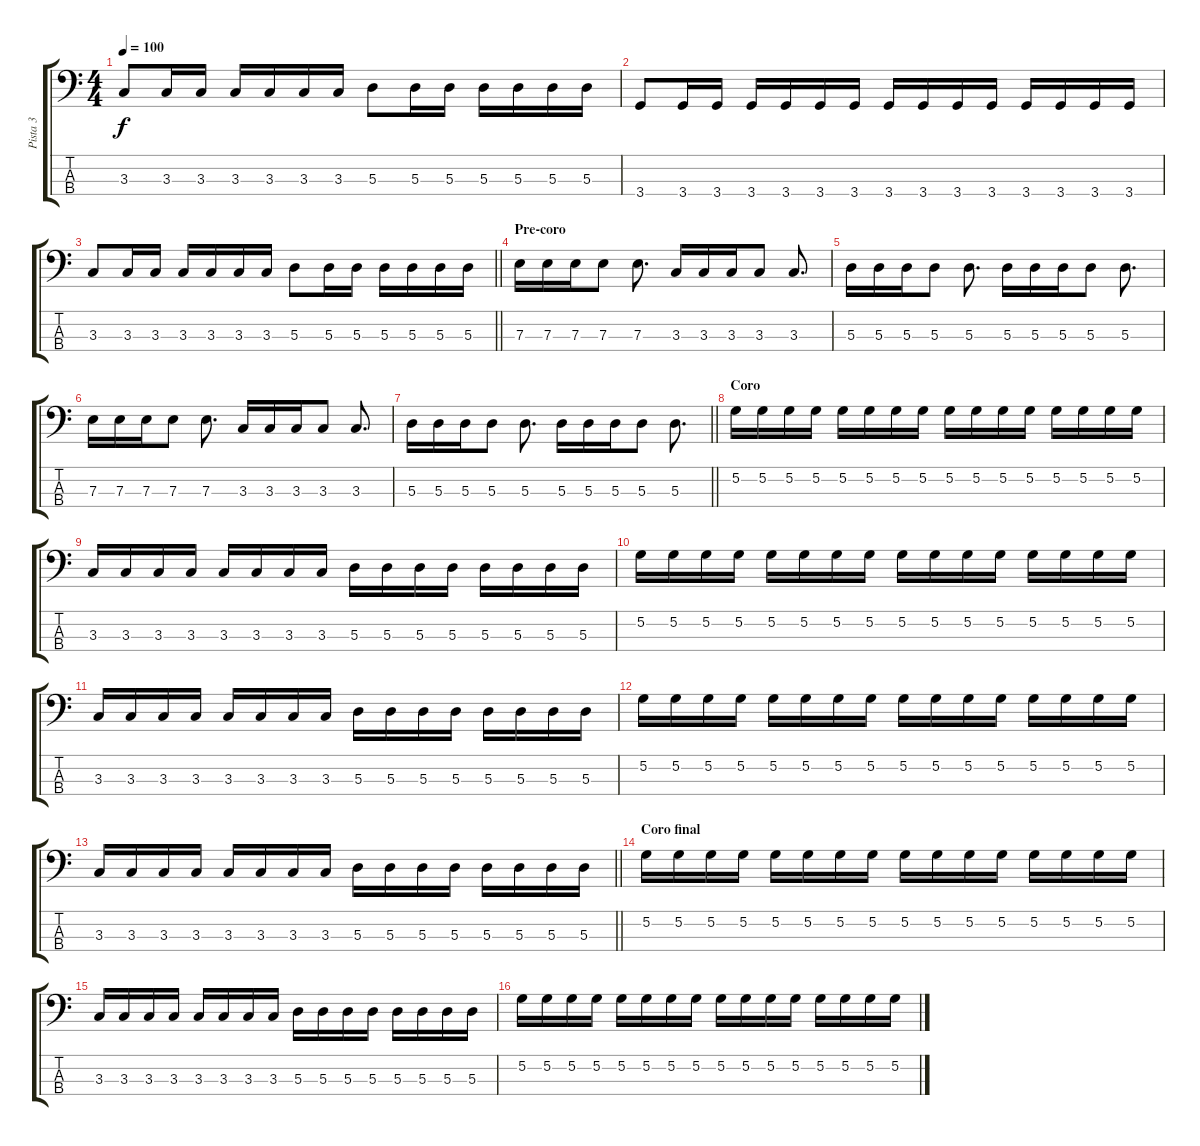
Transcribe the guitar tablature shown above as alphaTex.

\track ("Pista 3" "Pista 3") {instrument electricbasspick}
\staff {score tabs}
\tuning (G2 D2 A1 E1) {hide}
\ts (4 4)
\tempo 100
\clef f4
\ks c
3.3.8{dy f} 3.3.16 3.3.16 3.3.16 3.3.16 3.3.16 3.3.16 5.3.8 5.3.16 5.3.16 5.3.16 5.3.16 5.3.16 5.3.16 |
3.4.8 3.4.16 3.4.16 3.4.16 3.4.16 3.4.16 3.4.16 3.4.16 3.4.16 3.4.16 3.4.16 3.4.16 3.4.16 3.4.16 3.4.16 |
\barLineRight lightlight
3.3.8 3.3.16 3.3.16 3.3.16 3.3.16 3.3.16 3.3.16 5.3.8 5.3.16 5.3.16 5.3.16 5.3.16 5.3.16 5.3.16 |
\section ("" "Pre-coro")
7.3.16 7.3.16 7.3.16 7.3.8 7.3.8{d} 3.3.16 3.3.16 3.3.16 3.3.8 3.3.8{d} |
5.3.16 5.3.16 5.3.16 5.3.8 5.3.8{d} 5.3.16 5.3.16 5.3.16 5.3.8 5.3.8{d} |
7.3.16 7.3.16 7.3.16 7.3.8 7.3.8{d} 3.3.16 3.3.16 3.3.16 3.3.8 3.3.8{d} |
\barLineRight lightlight
5.3.16 5.3.16 5.3.16 5.3.8 5.3.8{d} 5.3.16 5.3.16 5.3.16 5.3.8 5.3.8{d} |
\section ("" "Coro")
5.2.16 5.2.16 5.2.16 5.2.16 5.2.16 5.2.16 5.2.16 5.2.16 5.2.16 5.2.16 5.2.16 5.2.16 5.2.16 5.2.16 5.2.16 5.2.16 |
3.3.16 3.3.16 3.3.16 3.3.16 3.3.16 3.3.16 3.3.16 3.3.16 5.3.16 5.3.16 5.3.16 5.3.16 5.3.16 5.3.16 5.3.16 5.3.16 |
5.2.16 5.2.16 5.2.16 5.2.16 5.2.16 5.2.16 5.2.16 5.2.16 5.2.16 5.2.16 5.2.16 5.2.16 5.2.16 5.2.16 5.2.16 5.2.16 |
3.3.16 3.3.16 3.3.16 3.3.16 3.3.16 3.3.16 3.3.16 3.3.16 5.3.16 5.3.16 5.3.16 5.3.16 5.3.16 5.3.16 5.3.16 5.3.16 |
5.2.16 5.2.16 5.2.16 5.2.16 5.2.16 5.2.16 5.2.16 5.2.16 5.2.16 5.2.16 5.2.16 5.2.16 5.2.16 5.2.16 5.2.16 5.2.16 |
\barLineRight lightlight
3.3.16 3.3.16 3.3.16 3.3.16 3.3.16 3.3.16 3.3.16 3.3.16 5.3.16 5.3.16 5.3.16 5.3.16 5.3.16 5.3.16 5.3.16 5.3.16 |
\section ("" "Coro final")
5.2.16 5.2.16 5.2.16 5.2.16 5.2.16 5.2.16 5.2.16 5.2.16 5.2.16 5.2.16 5.2.16 5.2.16 5.2.16 5.2.16 5.2.16 5.2.16 |
3.3.16 3.3.16 3.3.16 3.3.16 3.3.16 3.3.16 3.3.16 3.3.16 5.3.16 5.3.16 5.3.16 5.3.16 5.3.16 5.3.16 5.3.16 5.3.16 |
5.2.16 5.2.16 5.2.16 5.2.16 5.2.16 5.2.16 5.2.16 5.2.16 5.2.16 5.2.16 5.2.16 5.2.16 5.2.16 5.2.16 5.2.16 5.2.16
